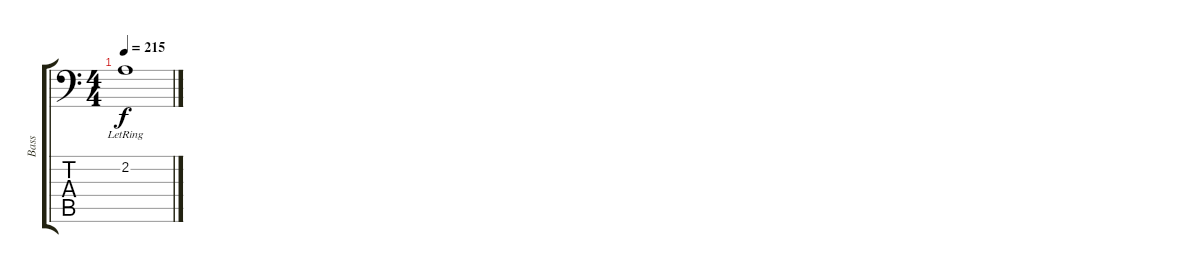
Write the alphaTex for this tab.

\track ("Bass" "Bass") {instrument electricbasspick}
\staff {score tabs}
\tuning (C3 G2 D2 A1 E1 B0) {hide}
\ts (4 4)
\tempo 215
\clef f4
\ks c
2.2{lr}.1{dy f}
